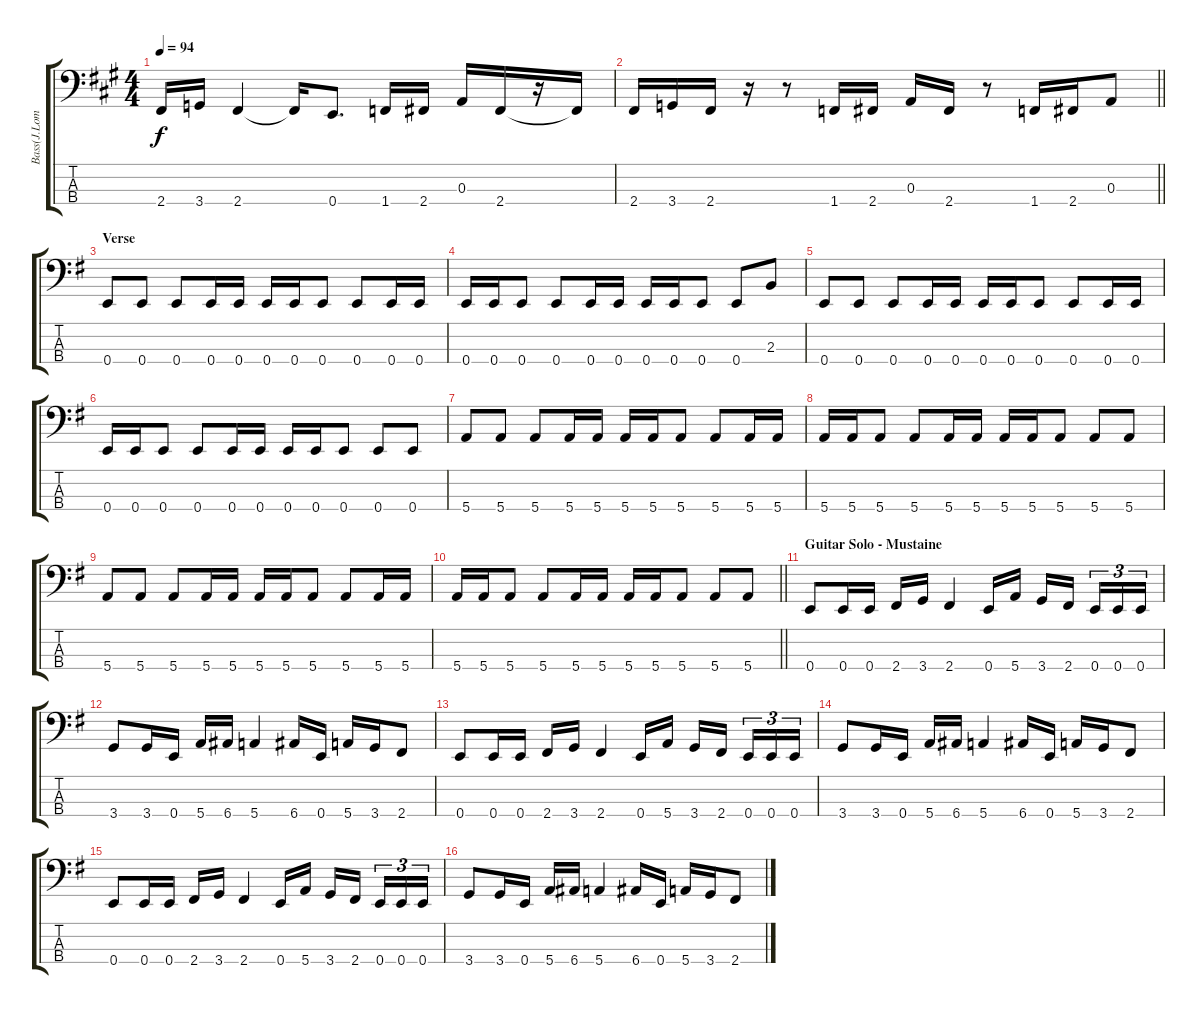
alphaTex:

\track ("Bass(J.Lomenzo)" "Bass(J.Lom") {instrument electricbasspick}
\staff {score tabs}
\tuning (G2 D2 A1 E1) {hide}
\ts (4 4)
\tempo 94
\clef f4
\ks a
2.4.16{dy f} 3.4.16 2.4.4 2.4{t}.16 0.4.8{d} 1.4.16 2.4.16 0.3.16 2.4.16 r.16 2.4{t}.16 |
\barLineRight lightlight
2.4.16 3.4.16 2.4.16 r.16 r.8 1.4.16 2.4.16 0.3.16 2.4.16 r.8 1.4.16 2.4.16 0.3.8 |
\section ("" "Verse")
\ks g
0.4.8 0.4.8 0.4.8 0.4.16 0.4.16 0.4.16 0.4.16 0.4.8 0.4.8 0.4.16 0.4.16 |
0.4.16 0.4.16 0.4.8 0.4.8 0.4.16 0.4.16 0.4.16 0.4.16 0.4.8 0.4.8 2.3.8 |
0.4.8 0.4.8 0.4.8 0.4.16 0.4.16 0.4.16 0.4.16 0.4.8 0.4.8 0.4.16 0.4.16 |
0.4.16 0.4.16 0.4.8 0.4.8 0.4.16 0.4.16 0.4.16 0.4.16 0.4.8 0.4.8 0.4.8 |
5.4.8 5.4.8 5.4.8 5.4.16 5.4.16 5.4.16 5.4.16 5.4.8 5.4.8 5.4.16 5.4.16 |
5.4.16 5.4.16 5.4.8 5.4.8 5.4.16 5.4.16 5.4.16 5.4.16 5.4.8 5.4.8 5.4.8 |
5.4.8 5.4.8 5.4.8 5.4.16 5.4.16 5.4.16 5.4.16 5.4.8 5.4.8 5.4.16 5.4.16 |
\barLineRight lightlight
5.4.16 5.4.16 5.4.8 5.4.8 5.4.16 5.4.16 5.4.16 5.4.16 5.4.8 5.4.8 5.4.8 |
\section ("" "Guitar Solo - Mustaine")
0.4.8 0.4.16 0.4.16 2.4.16 3.4.16 2.4.4 0.4.16 5.4.16 3.4.16 2.4.16{beam splitsecondary} 0.4.16{tu (3 2)} 0.4.16{tu (3 2)} 0.4.16{tu (3 2)} |
3.4.8 3.4.16 0.4.16 5.4.16 6.4.16 5.4.4 6.4.16 0.4.16 5.4.16 3.4.16 2.4.8 |
0.4.8 0.4.16 0.4.16 2.4.16 3.4.16 2.4.4 0.4.16 5.4.16 3.4.16 2.4.16{beam splitsecondary} 0.4.16{tu (3 2)} 0.4.16{tu (3 2)} 0.4.16{tu (3 2)} |
3.4.8 3.4.16 0.4.16 5.4.16 6.4.16 5.4.4 6.4.16 0.4.16 5.4.16 3.4.16 2.4.8 |
0.4.8 0.4.16 0.4.16 2.4.16 3.4.16 2.4.4 0.4.16 5.4.16 3.4.16 2.4.16{beam splitsecondary} 0.4.16{tu (3 2)} 0.4.16{tu (3 2)} 0.4.16{tu (3 2)} |
3.4.8 3.4.16 0.4.16 5.4.16 6.4.16 5.4.4 6.4.16 0.4.16 5.4.16 3.4.16 2.4.8
